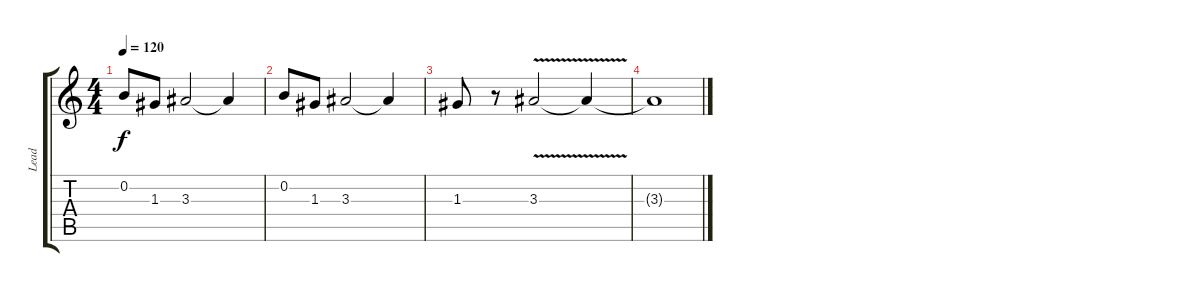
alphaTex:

\track ("Lead" "Lead") {instrument overdrivenguitar}
\staff {score tabs}
\tuning (E4 B3 G3 D3 A2 E2) {hide}
\ts (4 4)
\tempo 120
\clef g2
\ks c
0.2.8{dy f} 1.3.8 3.3.2 3.3{t}.4 |
0.2.8 1.3.8 3.3.2 3.3{t}.4 |
1.3.8 r.8 3.3{v}.2 3.3{t}.4 |
3.3{t}.1
